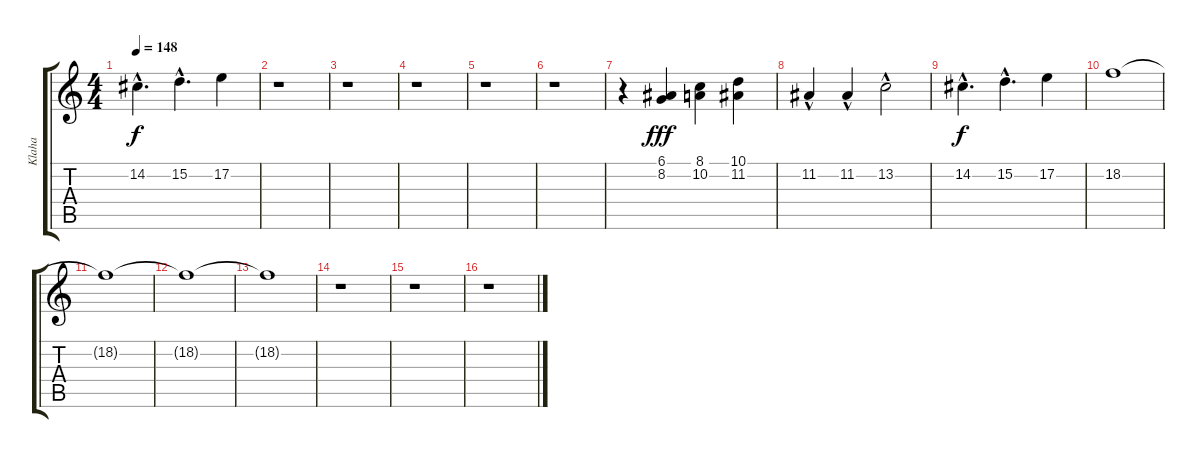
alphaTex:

\track ("Klaha" "Klaha") {instrument flute}
\staff {score tabs}
\tuning (E4 B3 G3 D3 A2 E2) {hide}
\ts (4 4)
\tempo 148
\clef g2
\ks c
14.2{hac}.4{d dy f} 15.2{hac}.4{d} 17.2.4 |
r.1 |
r.1 |
r.1 |
r.1 |
r.1 |
r.4 (6.1 8.2).4{dy fff} (8.1 10.2).4 (10.1 11.2).4 |
11.2{hac}.4 11.2{hac}.4 13.2{hac}.2 |
14.2{hac}.4{d dy f} 15.2{hac}.4{d} 17.2.4 |
18.2.1 |
18.2{t}.1 |
18.2{t}.1 |
18.2{t}.1 |
r.1 |
r.1 |
r.1
